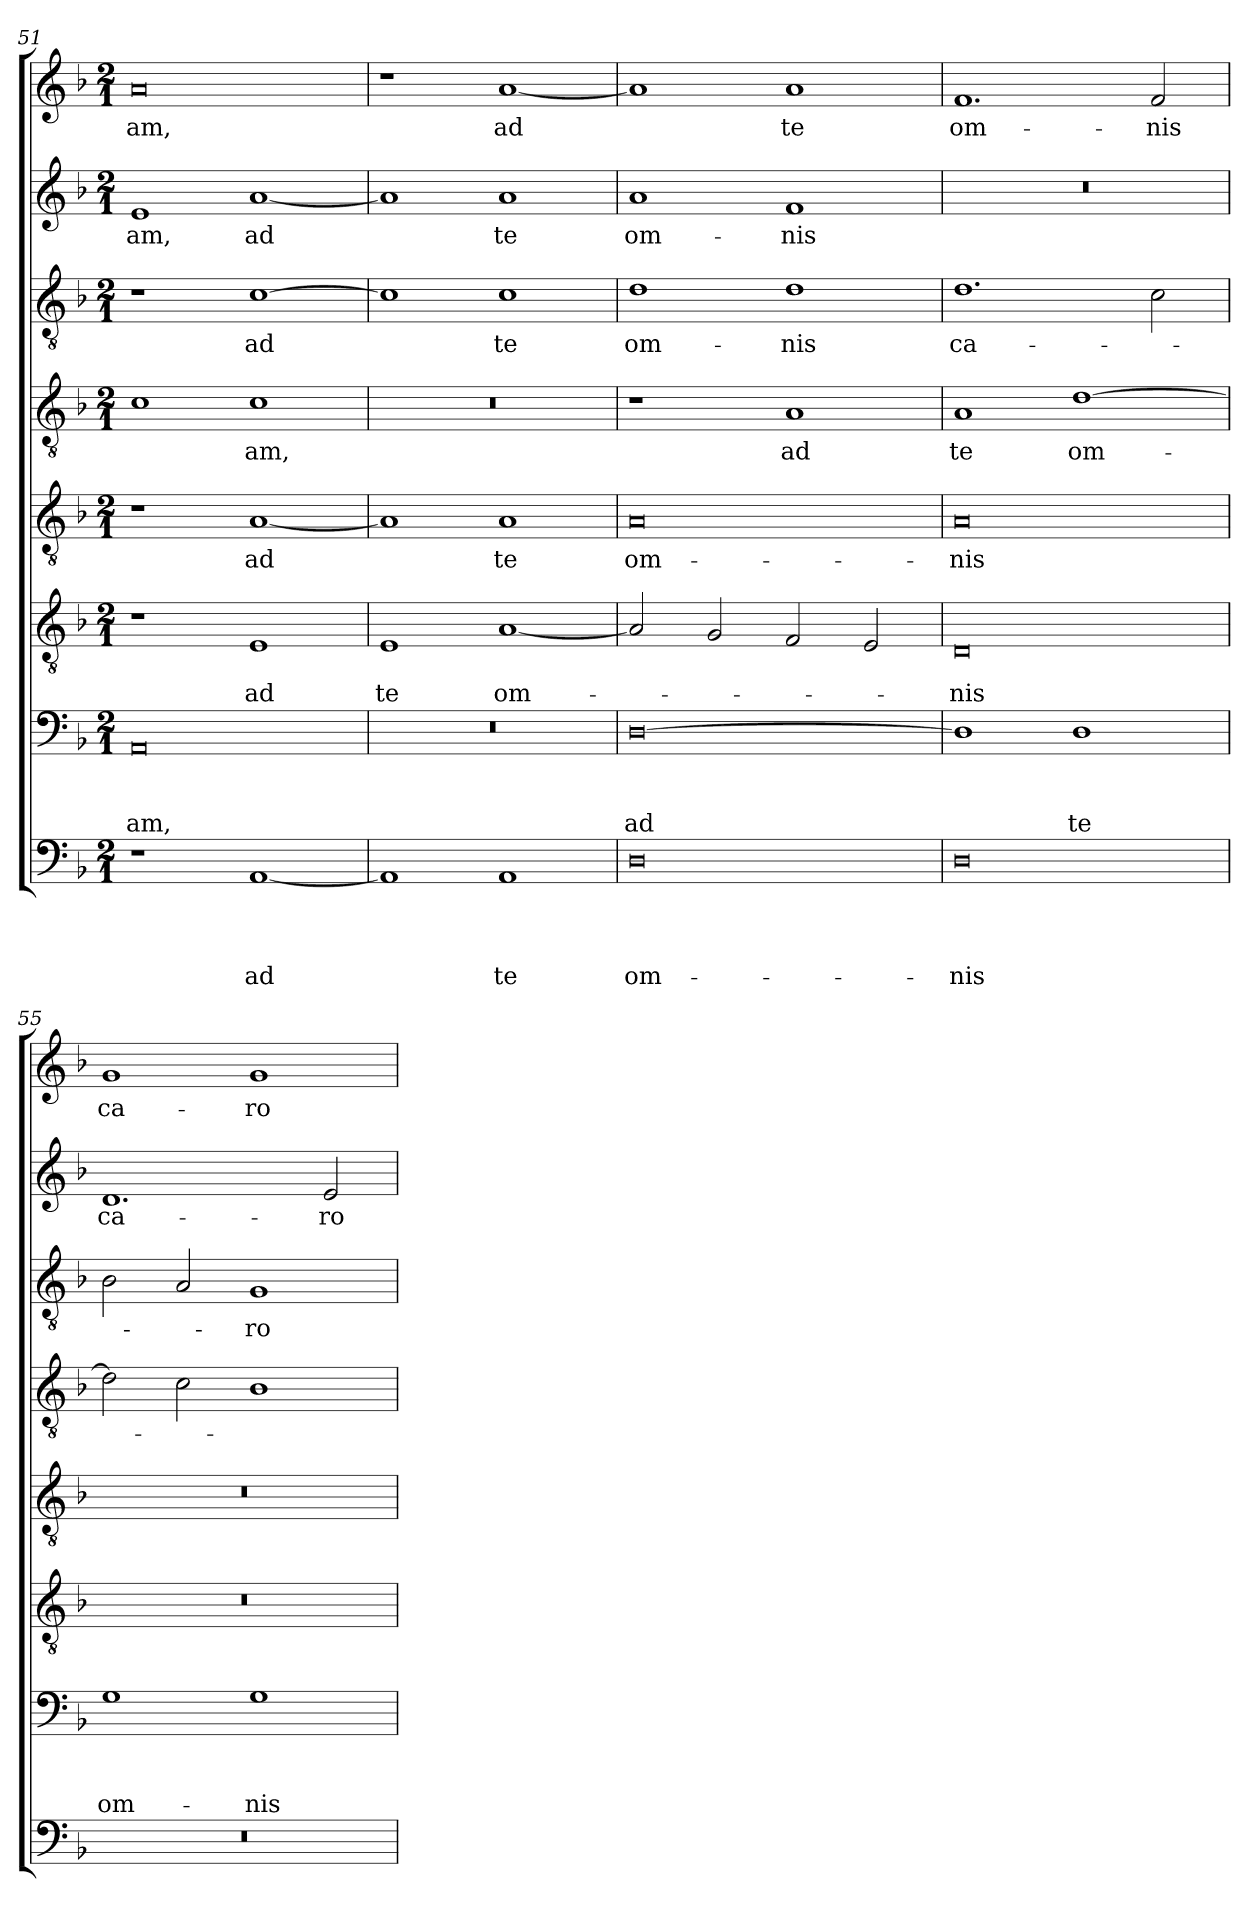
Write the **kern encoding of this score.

**kern	**text	**text	**text	**text	**kern	**text	**text	**text	**kern	**text	**text	**kern	**text	**kern	**text	**kern	**text	**kern	**text	**kern	**text
*part8	*part8	*part8	*part8	*part8	*part7	*part7	*part7	*part7	*part6	*part6	*part6	*part5	*part5	*part4	*part4	*part3	*part3	*part2	*part2	*part1	*part1
*staff8	*staff8	*staff8	*staff8	*staff8	*staff7	*staff7	*staff7	*staff7	*staff6	*staff6	*staff6	*staff5	*staff5	*staff4	*staff4	*staff3	*staff3	*staff2	*staff2	*staff1	*staff1
*clefF4	*	*	*	*	*clefF4	*	*	*	*clefGv2	*	*	*clefGv2	*	*clefGv2	*	*clefGv2	*	*clefG2	*	*clefG2	*
*k[b-]	*	*	*	*	*k[b-]	*	*	*	*k[b-]	*	*	*k[b-]	*	*k[b-]	*	*k[b-]	*	*k[b-]	*	*k[b-]	*
*F:	*	*	*	*	*F:	*	*	*	*F:	*	*	*F:	*	*F:	*	*F:	*	*F:	*	*F:	*
*M2/1	*	*	*	*	*M2/1	*	*	*	*M2/1	*	*	*M2/1	*	*M2/1	*	*M2/1	*	*M2/1	*	*M2/1	*
=51	=51	=51	=51	=51	=51	=51	=51	=51	=51	=51	=51	=51	=51	=51	=51	=51	=51	=51	=51	=51	=51
!	!	!	!	!	!	!	!	!LO:LY:b	!	!	!	!	!	!	!	!	!	!	!LO:LY:b	!	!LO:LY:b
1r	.	.	.	.	0AA	.	.	-am,	1r	.	.	1r	.	1c	.	1r	.	1e	-am,	0a	-am,
!	!	!	!	!LO:LY:b	!	!	!	!	!	!	!LO:LY:b	!	!LO:LY:b	!	!LO:LY:b	!	!LO:LY:b	!	!LO:LY:b	!	!
[1AA	.	.	.	ad	.	.	.	.	1E	.	ad	[1A	ad	1c	-am,	[1c	ad	[1a	ad	.	.
=52	=52	=52	=52	=52	=52	=52	=52	=52	=52	=52	=52	=52	=52	=52	=52	=52	=52	=52	=52	=52	=52
!	!	!	!	!	!	!	!	!	!	!	!LO:LY:b	!	!	!	!	!	!	!	!	!	!
1AA]	.	.	.	.	0r	.	.	.	1E	.	te	1A]	.	0r	.	1c]	.	1a]	.	1r	.
!	!	!	!	!LO:LY:b	!	!	!	!	!	!	!LO:LY:b	!	!LO:LY:b	!	!	!	!LO:LY:b	!	!LO:LY:b	!	!LO:LY:b
1AA	.	.	.	te	.	.	.	.	[1A	.	om-	1A	te	.	.	1c	te	1a	te	[1a	ad
=53	=53	=53	=53	=53	=53	=53	=53	=53	=53	=53	=53	=53	=53	=53	=53	=53	=53	=53	=53	=53	=53
!	!	!	!	!LO:LY:b	!	!	!	!LO:LY:b	!	!	!	!	!LO:LY:b	!	!	!	!LO:LY:b	!	!LO:LY:b	!	!
0D	.	.	.	om-	[0D	.	.	ad	2A/]	.	.	0A	om-	1r	.	1d	om-	1a	om-	1a]	.
.	.	.	.	.	.	.	.	.	2G/	.	.	.	.	.	.	.	.	.	.	.	.
!	!	!	!	!	!	!	!	!	!	!	!	!	!	!	!LO:LY:b	!	!LO:LY:b	!	!LO:LY:b	!	!LO:LY:b
.	.	.	.	.	.	.	.	.	2F/	.	.	.	.	1A	ad	1d	-nis	1f	-nis	1a	te
.	.	.	.	.	.	.	.	.	2E/	.	.	.	.	.	.	.	.	.	.	.	.
=54	=54	=54	=54	=54	=54	=54	=54	=54	=54	=54	=54	=54	=54	=54	=54	=54	=54	=54	=54	=54	=54
!	!	!	!	!LO:LY:b	!	!	!	!	!	!	!LO:LY:b	!	!LO:LY:b	!	!LO:LY:b	!	!LO:LY:b	!	!	!	!LO:LY:b
0D	.	.	.	-nis	1D]	.	.	.	0D	.	-nis	0A	-nis	1A	te	1.d	ca-	0r	.	1.f	om-
!	!	!	!	!	!	!	!	!LO:LY:b	!	!	!	!	!	!	!LO:LY:b	!	!	!	!	!	!
.	.	.	.	.	1D	.	.	te	.	.	.	.	.	[1d	om-	.	.	.	.	.	.
!	!	!	!	!	!	!	!	!	!	!	!	!	!	!	!	!	!	!	!	!	!LO:LY:b
.	.	.	.	.	.	.	.	.	.	.	.	.	.	.	.	2c\	.	.	.	2f/	-nis
!!LO:LB:g=z
=55	=55	=55	=55	=55	=55	=55	=55	=55	=55	=55	=55	=55	=55	=55	=55	=55	=55	=55	=55	=55	=55
!	!	!	!	!	!	!	!	!LO:LY:b	!	!	!	!	!	!	!	!	!	!	!LO:LY:b	!	!LO:LY:b
0r	.	.	.	.	1G	.	.	om-	0r	.	.	0r	.	2d\]	.	2B-\	.	1.d	ca-	1g	ca-
.	.	.	.	.	.	.	.	.	.	.	.	.	.	2c\	.	2A/	.	.	.	.	.
!	!	!	!	!	!	!	!	!LO:LY:b	!	!	!	!	!	!	!	!	!LO:LY:b	!	!	!	!LO:LY:b
.	.	.	.	.	1G	.	.	-nis	.	.	.	.	.	1B-	.	1G	-ro	.	.	1g	-ro
!	!	!	!	!	!	!	!	!	!	!	!	!	!	!	!	!	!	!	!LO:LY:b	!	!
.	.	.	.	.	.	.	.	.	.	.	.	.	.	.	.	.	.	2e/	-ro	.	.
=	=	=	=	=	=	=	=	=	=	=	=	=	=	=	=	=	=	=	=	=	=
*-	*-	*-	*-	*-	*-	*-	*-	*-	*-	*-	*-	*-	*-	*-	*-	*-	*-	*-	*-	*-	*-
